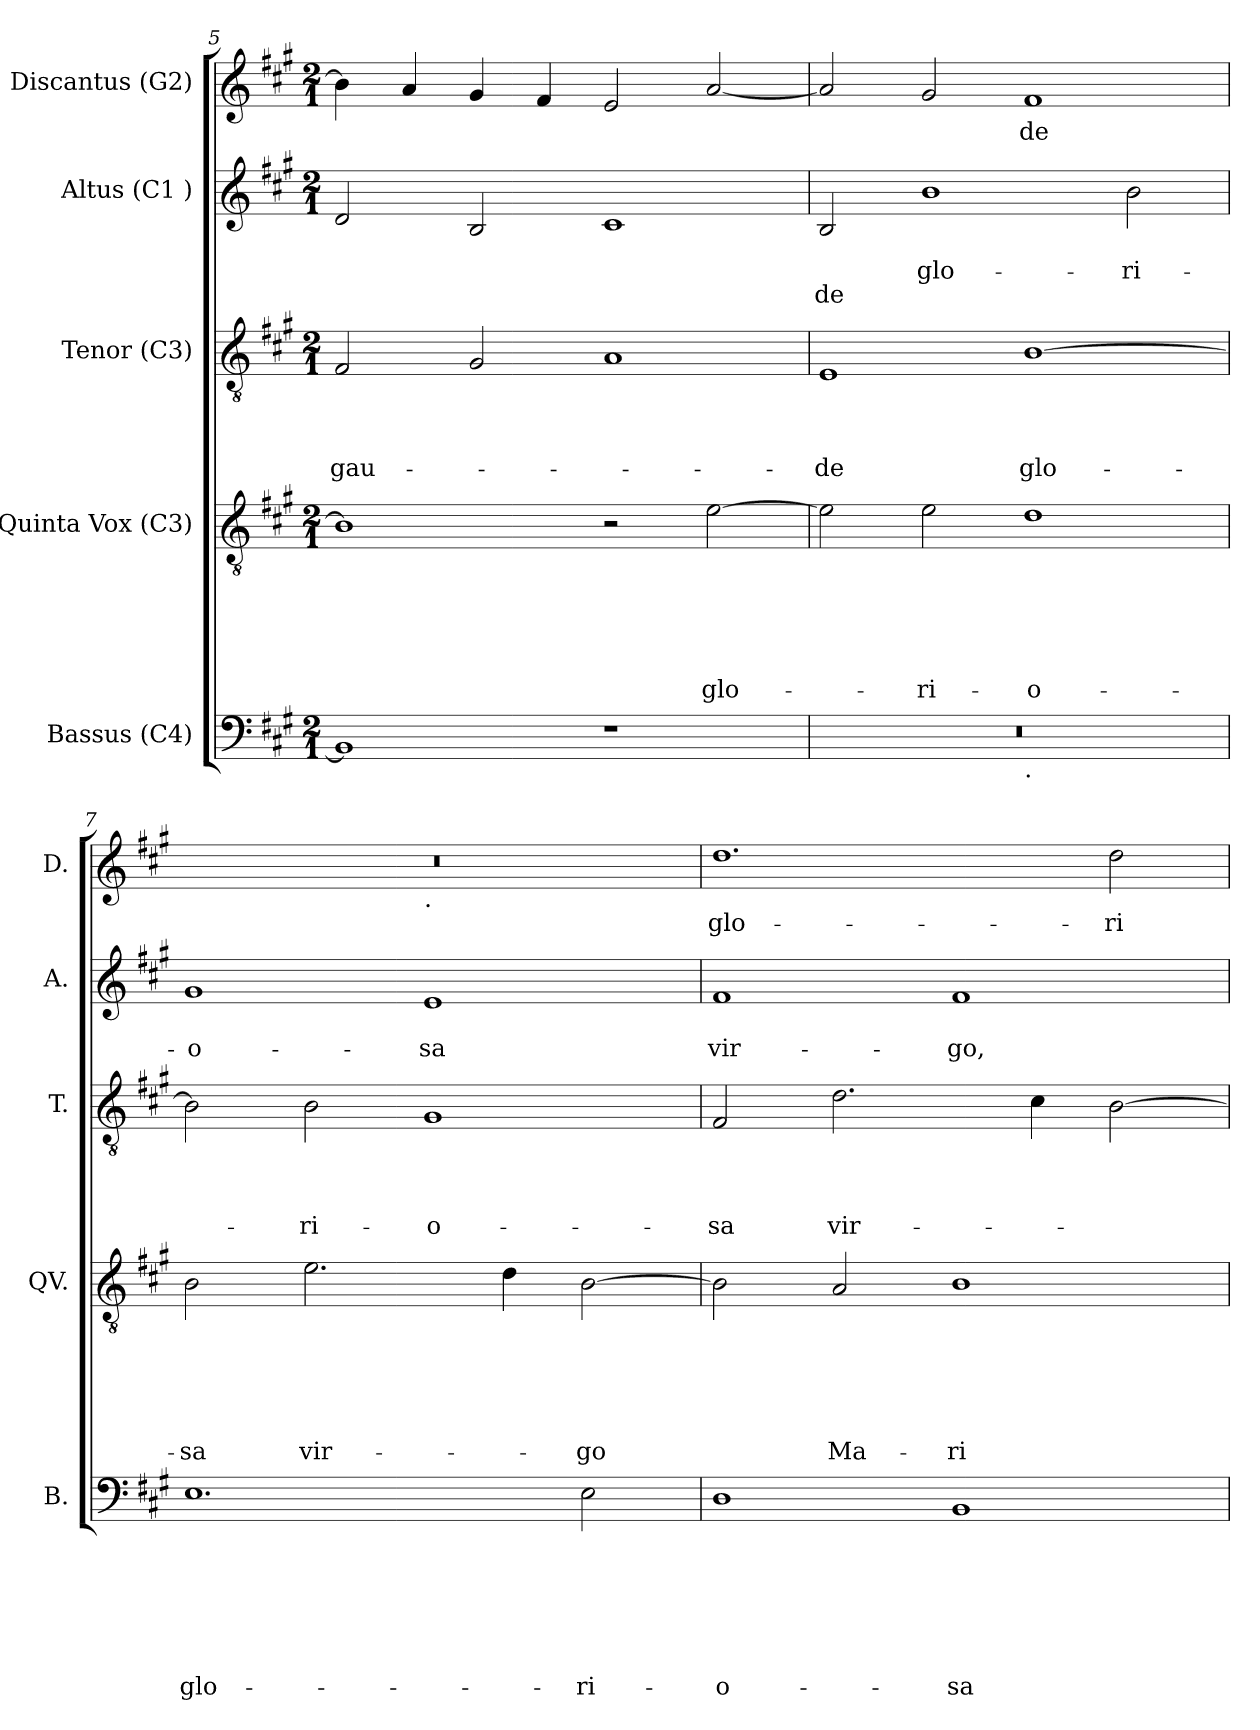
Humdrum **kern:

**kern	**text	**text	**text	**text	**text	**text	**text	**kern	**text	**text	**text	**text	**text	**text	**kern	**text	**text	**text	**text	**kern	**text	**text	**text	**kern	**text
*part5	*part5	*part5	*part5	*part5	*part5	*part5	*part5	*part4	*part4	*part4	*part4	*part4	*part4	*part4	*part3	*part3	*part3	*part3	*part3	*part2	*part2	*part2	*part2	*part1	*part1
*staff5	*staff5	*staff5	*staff5	*staff5	*staff5	*staff5	*staff5	*staff4	*staff4	*staff4	*staff4	*staff4	*staff4	*staff4	*staff3	*staff3	*staff3	*staff3	*staff3	*staff2	*staff2	*staff2	*staff2	*staff1	*staff1
*I"Bassus (C4)	*	*	*	*	*	*	*	*I"Quinta Vox (C3)	*	*	*	*	*	*	*I"Tenor (C3)	*	*	*	*	*I"Altus (C1 )	*	*	*	*I"Discantus (G2)	*
*I'B.	*	*	*	*	*	*	*	*I'QV.	*	*	*	*	*	*	*I'T.	*	*	*	*	*I'A.	*	*	*	*I'D.	*
!!LO:LB:g=z
*clefF4	*	*	*	*	*	*	*	*clefGv2	*	*	*	*	*	*	*clefGv2	*	*	*	*	*clefG2	*	*	*	*clefG2	*
*k[f#c#g#]	*	*	*	*	*	*	*	*k[f#c#g#]	*	*	*	*	*	*	*k[f#c#g#]	*	*	*	*	*k[f#c#g#]	*	*	*	*k[f#c#g#]	*
*A:	*	*	*	*	*	*	*	*A:	*	*	*	*	*	*	*A:	*	*	*	*	*A:	*	*	*	*A:	*
*M2/1	*	*	*	*	*	*	*	*M2/1	*	*	*	*	*	*	*M2/1	*	*	*	*	*M2/1	*	*	*	*M2/1	*
=5	=5	=5	=5	=5	=5	=5	=5	=5	=5	=5	=5	=5	=5	=5	=5	=5	=5	=5	=5	=5	=5	=5	=5	=5	=5
!	!	!	!	!	!	!	!	!	!	!	!	!	!	!	!	!	!	!	!LO:LY:b	!	!	!	!	!	!
1BB]	.	.	.	.	.	.	.	1B]	.	.	.	.	.	.	2F#/	.	.	.	gau-	2d/	.	.	.	4b\]	.
.	.	.	.	.	.	.	.	.	.	.	.	.	.	.	.	.	.	.	.	.	.	.	.	4a/	.
.	.	.	.	.	.	.	.	.	.	.	.	.	.	.	2G#/	.	.	.	.	2B/	.	.	.	4g#/	.
.	.	.	.	.	.	.	.	.	.	.	.	.	.	.	.	.	.	.	.	.	.	.	.	4f#/	.
1r	.	.	.	.	.	.	.	2r	.	.	.	.	.	.	1A	.	.	.	.	1c#	.	.	.	2e/	.
!	!	!	!	!	!	!	!	!	!	!	!	!	!	!LO:LY:b	!	!	!	!	!	!	!	!	!	!	!
.	.	.	.	.	.	.	.	[>2e\	.	.	.	.	.	glo-	.	.	.	.	.	.	.	.	.	[<2a/	.
=6	=6	=6	=6	=6	=6	=6	=6	=6	=6	=6	=6	=6	=6	=6	=6	=6	=6	=6	=6	=6	=6	=6	=6	=6	=6
!	!	!	!	!	!	!	!	!	!	!	!	!	!	!	!	!	!	!	!LO:LY:b	!	!	!	!LO:LY:b	!	!
*^	*	*	*	*	*	*	*	*	*	*	*	*	*	*	*	*	*	*	*	*	*	*	*	*	*
0r	1ryy	.	.	.	.	.	.	.	2e\]	.	.	.	.	.	.	1E	.	.	.	-de	2B/	.	.	de	2a/]	.
!	!	!	!	!	!	!	!	!	!	!	!	!	!	!	!LO:LY:b	!	!	!	!	!	!	!	!LO:LY:b	!	!	!
.	.	.	.	.	.	.	.	.	2e\	.	.	.	.	.	-ri-	.	.	.	.	.	1b	.	-glo-	.	2g#/	.
!	!LO:TX:b:t=.	!	!	!	!	!	!	!	!	!	!	!	!	!	!	!	!	!	!	!	!	!	!	!	!	!
!	!	!	!	!	!	!	!	!	!	!	!	!	!	!	!LO:LY:b:rj	!	!	!	!	!LO:LY:b	!	!	!	!	!	!LO:LY:b
.	1ryy	.	.	.	.	.	.	.	1d	.	.	.	.	.	-o-	[>1B	.	.	.	glo-	.	.	.	.	1f#	-de
!	!	!	!	!	!	!	!	!	!	!	!	!	!	!	!	!	!	!	!	!	!	!	!LO:LY:b	!	!	!
.	.	.	.	.	.	.	.	.	.	.	.	.	.	.	.	.	.	.	.	.	2b\	.	-ri-	.	.	.
=7	=7	=7	=7	=7	=7	=7	=7	=7	=7	=7	=7	=7	=7	=7	=7	=7	=7	=7	=7	=7	=7	=7	=7	=7	=7	=7
!	!	!	!	!	!	!	!	!LO:LY:b	!	!	!	!	!	!	!LO:LY:b	!	!	!	!	!	!	!	!LO:LY:b:rj	!	!	!
*v	*v	*	*	*	*	*	*	*	*	*	*	*	*	*	*	*	*	*	*	*	*	*	*	*	*^	*
1.E	.	.	.	.	.	.	glo-	2B\	.	.	.	.	.	-sa	2B\]	.	.	.	.	1g#	.	-o-	.	0r	1ryy	.
!	!	!	!	!	!	!	!	!	!	!	!	!	!	!LO:LY:b	!	!	!	!	!LO:LY:b	!	!	!	!	!	!	!
.	.	.	.	.	.	.	.	2.e\	.	.	.	.	.	vir-	2B\	.	.	.	-ri-	.	.	.	.	.	.	.
!	!	!	!	!	!	!	!	!	!	!	!	!	!	!	!	!	!	!	!	!	!	!	!	!	!LO:TX:b:t=.	!
!	!	!	!	!	!	!	!	!	!	!	!	!	!	!	!	!	!	!	!LO:LY:b:rj	!	!	!LO:LY:b	!	!	!	!
.	.	.	.	.	.	.	.	.	.	.	.	.	.	.	1G#	.	.	.	-o-	1e	.	-sa	.	.	1ryy	.
.	.	.	.	.	.	.	.	4d\	.	.	.	.	.	.	.	.	.	.	.	.	.	.	.	.	.	.
!	!	!	!	!	!	!	!LO:LY:b	!	!	!	!	!	!	!LO:LY:b	!	!	!	!	!	!	!	!	!	!	!	!
2E\	.	.	.	.	.	.	-ri-	[>2B\	.	.	.	.	.	-go	.	.	.	.	.	.	.	.	.	.	.	.
=8	=8	=8	=8	=8	=8	=8	=8	=8	=8	=8	=8	=8	=8	=8	=8	=8	=8	=8	=8	=8	=8	=8	=8	=8	=8	=8
!	!	!	!	!	!	!	!LO:LY:b:rj	!	!	!	!	!	!	!	!	!	!	!	!LO:LY:b	!	!	!LO:LY:b	!	!	!	!LO:LY:b
*	*	*	*	*	*	*	*	*	*	*	*	*	*	*	*	*	*	*	*	*	*	*	*	*v	*v	*
1D	.	.	.	.	.	.	-o-	2B\]	.	.	.	.	.	.	2F#/	.	.	.	-sa	1f#	.	vir-	.	1.dd	glo-
!	!	!	!	!	!	!	!	!	!	!	!	!	!	!LO:LY:b	!	!	!	!	!LO:LY:b	!	!	!	!	!	!
.	.	.	.	.	.	.	.	2A/	.	.	.	.	.	Ma-	2.d\	.	.	.	vir-	.	.	.	.	.	.
!	!	!	!	!	!	!	!LO:LY:b	!	!	!	!	!	!	!LO:LY:b	!	!	!	!	!	!	!	!LO:LY:b	!	!	!
1BB	.	.	.	.	.	.	-sa	1B	.	.	.	.	.	-ri-	.	.	.	.	.	1f#	.	-go,	.	.	.
.	.	.	.	.	.	.	.	.	.	.	.	.	.	.	4c#\	.	.	.	.	.	.	.	.	.	.
!	!	!	!	!	!	!	!	!	!	!	!	!	!	!	!	!	!	!	!	!	!	!	!	!	!LO:LY:b
.	.	.	.	.	.	.	.	.	.	.	.	.	.	.	[<2B\	.	.	.	.	.	.	.	.	2dd\	-ri-
=	=	=	=	=	=	=	=	=	=	=	=	=	=	=	=	=	=	=	=	=	=	=	=	=	=
*-	*-	*-	*-	*-	*-	*-	*-	*-	*-	*-	*-	*-	*-	*-	*-	*-	*-	*-	*-	*-	*-	*-	*-	*-	*-
